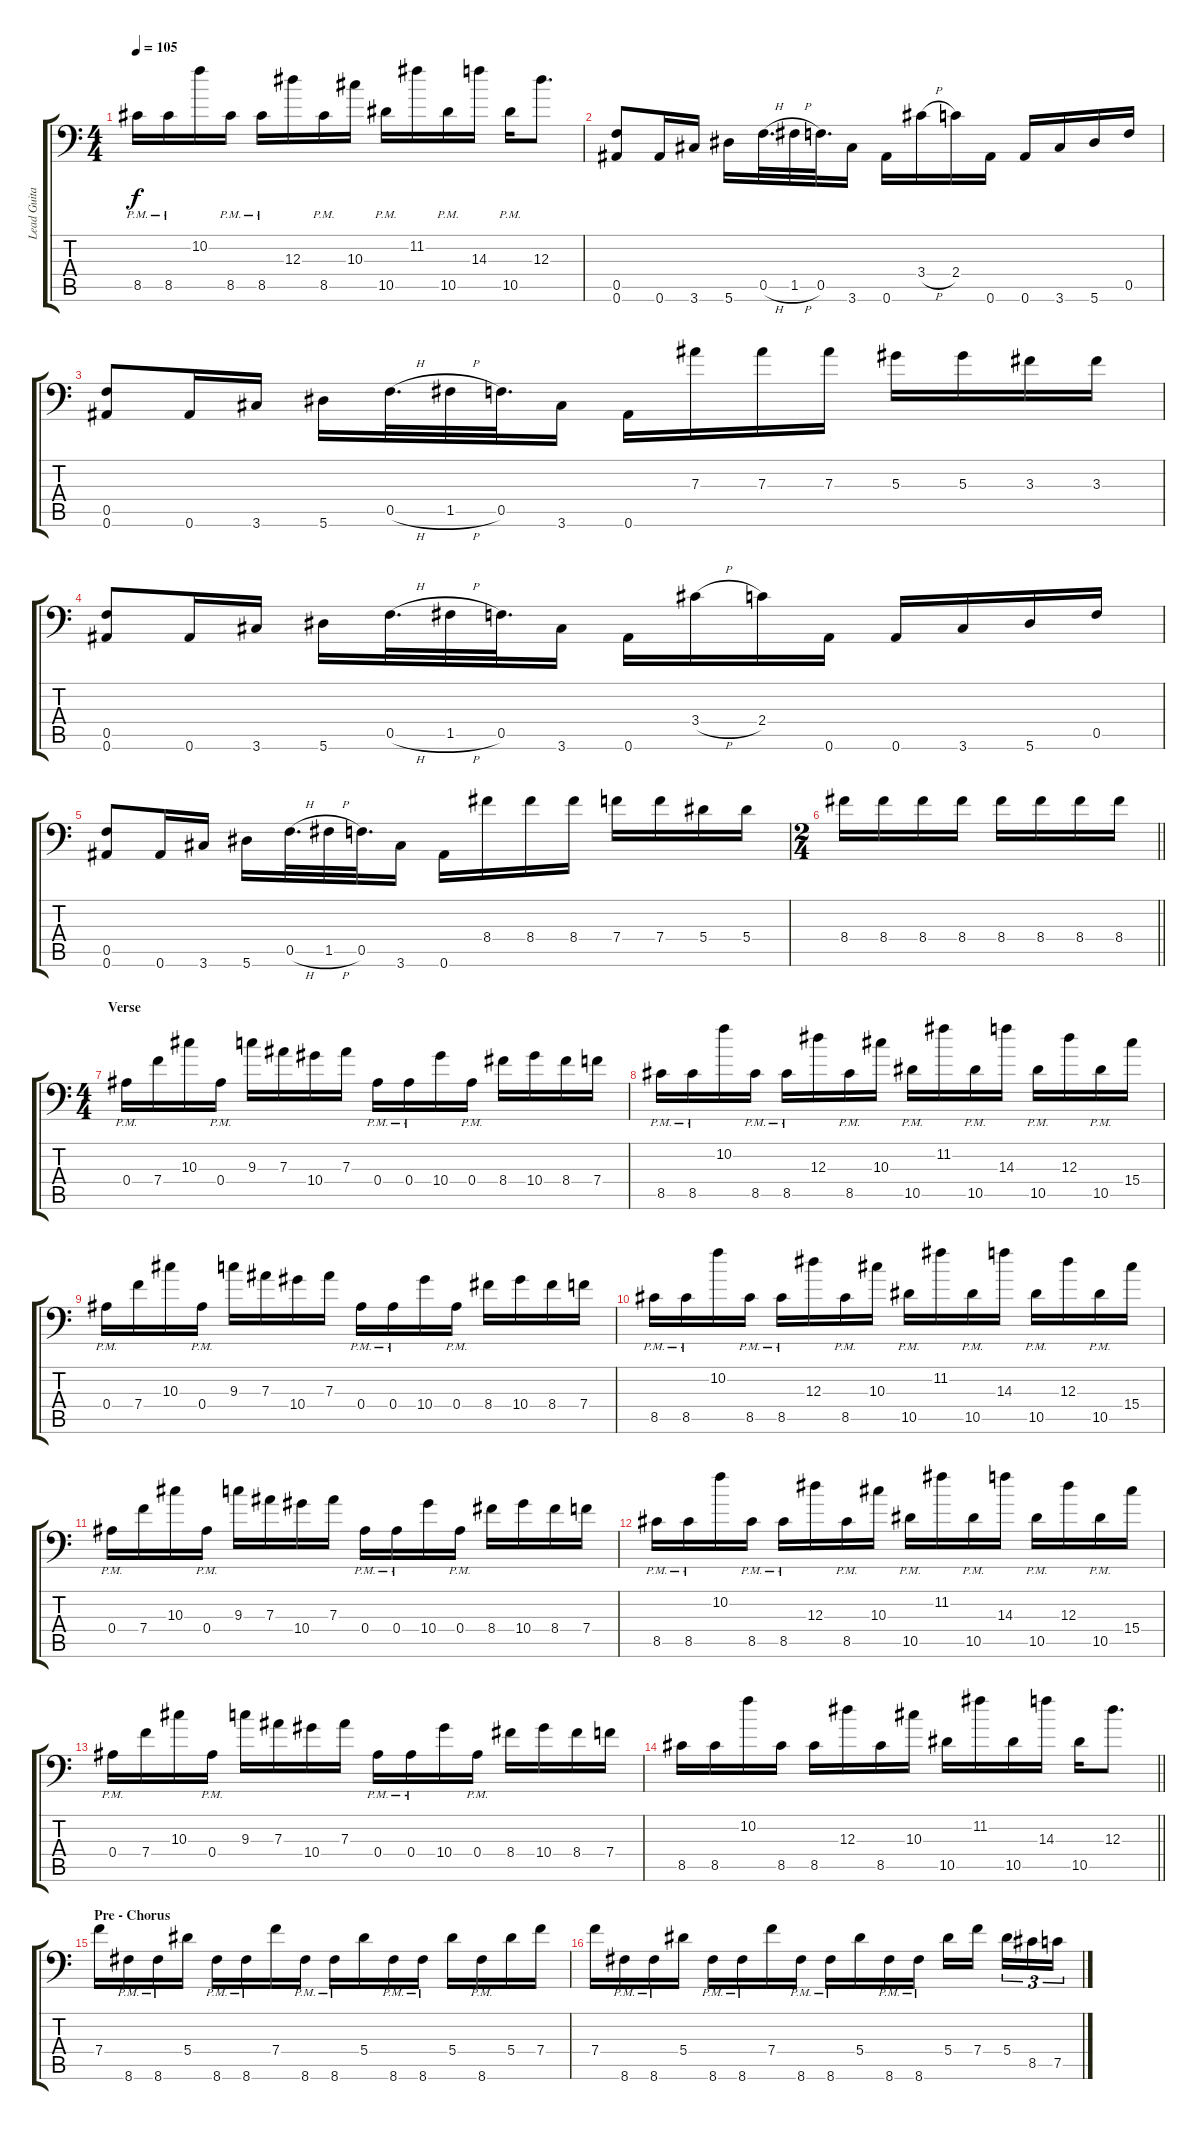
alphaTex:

\track ("Lead Guitar" "Lead Guita") {instrument distortionguitar}
\staff {score tabs}
\tuning (C4 G3 Eb3 Bb2 F2 Bb1) {hide}
\ts (4 4)
\tempo 105
\clef f4
\ks c
8.5{pm}.16{dy f} 8.5{pm}.16 10.2.16 8.5{pm}.16 8.5{pm}.16 12.3.16 8.5{pm}.16 10.3.16 10.5{pm}.16 11.2.16 10.5{pm}.16 14.3.16 10.5{pm}.16 12.3.8{d} |
(0.5 0.6).8 0.6.16 3.6.16 5.6.16 0.5{h}.32{d} 1.5{h}.32 0.5.32{d} 3.6.16 0.6.16 3.4{h}.16 2.4.16 0.6.16 0.6.16 3.6.16 5.6.16 0.5.16 |
(0.5 0.6).8 0.6.16 3.6.16 5.6.16 0.5{h}.32{d} 1.5{h}.32 0.5.32{d} 3.6.16 0.6.16 7.3.16 7.3.16 7.3.16 5.3.16 5.3.16 3.3.16 3.3.16 |
(0.5 0.6).8 0.6.16 3.6.16 5.6.16 0.5{h}.32{d} 1.5{h}.32 0.5.32{d} 3.6.16 0.6.16 3.4{h}.16 2.4.16 0.6.16 0.6.16 3.6.16 5.6.16 0.5.16 |
(0.5 0.6).8 0.6.16 3.6.16 5.6.16 0.5{h}.32{d} 1.5{h}.32 0.5.32{d} 3.6.16 0.6.16 8.4.16 8.4.16 8.4.16 7.4.16 7.4.16 5.4.16 5.4.16 |
\ts (2 4)
\barLineRight lightlight
8.4.16 8.4.16 8.4.16 8.4.16 8.4.16 8.4.16 8.4.16 8.4.16 |
\ts (4 4)
\section ("" "Verse")
0.4{pm}.16 7.4.16 10.3.16 0.4{pm}.16 9.3.16 7.3.16 10.4.16 7.3.16 0.4{pm}.16 0.4{pm}.16 10.4.16 0.4{pm}.16 8.4.16 10.4.16 8.4.16 7.4.16 |
8.5{pm}.16 8.5{pm}.16 10.2.16 8.5{pm}.16 8.5{pm}.16 12.3.16 8.5{pm}.16 10.3.16 10.5{pm}.16 11.2.16 10.5{pm}.16 14.3.16 10.5{pm}.16 12.3.16 10.5{pm}.16 15.4.16 |
0.4{pm}.16 7.4.16 10.3.16 0.4{pm}.16 9.3.16 7.3.16 10.4.16 7.3.16 0.4{pm}.16 0.4{pm}.16 10.4.16 0.4{pm}.16 8.4.16 10.4.16 8.4.16 7.4.16 |
8.5{pm}.16 8.5{pm}.16 10.2.16 8.5{pm}.16 8.5{pm}.16 12.3.16 8.5{pm}.16 10.3.16 10.5{pm}.16 11.2.16 10.5{pm}.16 14.3.16 10.5{pm}.16 12.3.16 10.5{pm}.16 15.4.16 |
0.4{pm}.16 7.4.16 10.3.16 0.4{pm}.16 9.3.16 7.3.16 10.4.16 7.3.16 0.4{pm}.16 0.4{pm}.16 10.4.16 0.4{pm}.16 8.4.16 10.4.16 8.4.16 7.4.16 |
8.5{pm}.16 8.5{pm}.16 10.2.16 8.5{pm}.16 8.5{pm}.16 12.3.16 8.5{pm}.16 10.3.16 10.5{pm}.16 11.2.16 10.5{pm}.16 14.3.16 10.5{pm}.16 12.3.16 10.5{pm}.16 15.4.16 |
0.4{pm}.16 7.4.16 10.3.16 0.4{pm}.16 9.3.16 7.3.16 10.4.16 7.3.16 0.4{pm}.16 0.4{pm}.16 10.4.16 0.4{pm}.16 8.4.16 10.4.16 8.4.16 7.4.16 |
\barLineRight lightlight
8.5.16 8.5.16 10.2.16 8.5.16 8.5.16 12.3.16 8.5.16 10.3.16 10.5.16 11.2.16 10.5.16 14.3.16 10.5.16 12.3.8{d} |
\section ("" "Pre - Chorus")
7.4.16 8.6{pm}.16 8.6{pm}.16 5.4.16 8.6{pm}.16 8.6{pm}.16 7.4.16 8.6{pm}.16 8.6{pm}.16 5.4.16 8.6{pm}.16 8.6{pm}.16 5.4.16 8.6{pm}.16 5.4.16 7.4.16 |
7.4.16 8.6{pm}.16 8.6{pm}.16 5.4.16 8.6{pm}.16 8.6{pm}.16 7.4.16 8.6{pm}.16 8.6{pm}.16 5.4.16 8.6{pm}.16 8.6{pm}.16 5.4.16 7.4.16{beam splitsecondary} 5.4.16{tu (3 2)} 8.5.16{tu (3 2)} 7.5.16{tu (3 2)}
